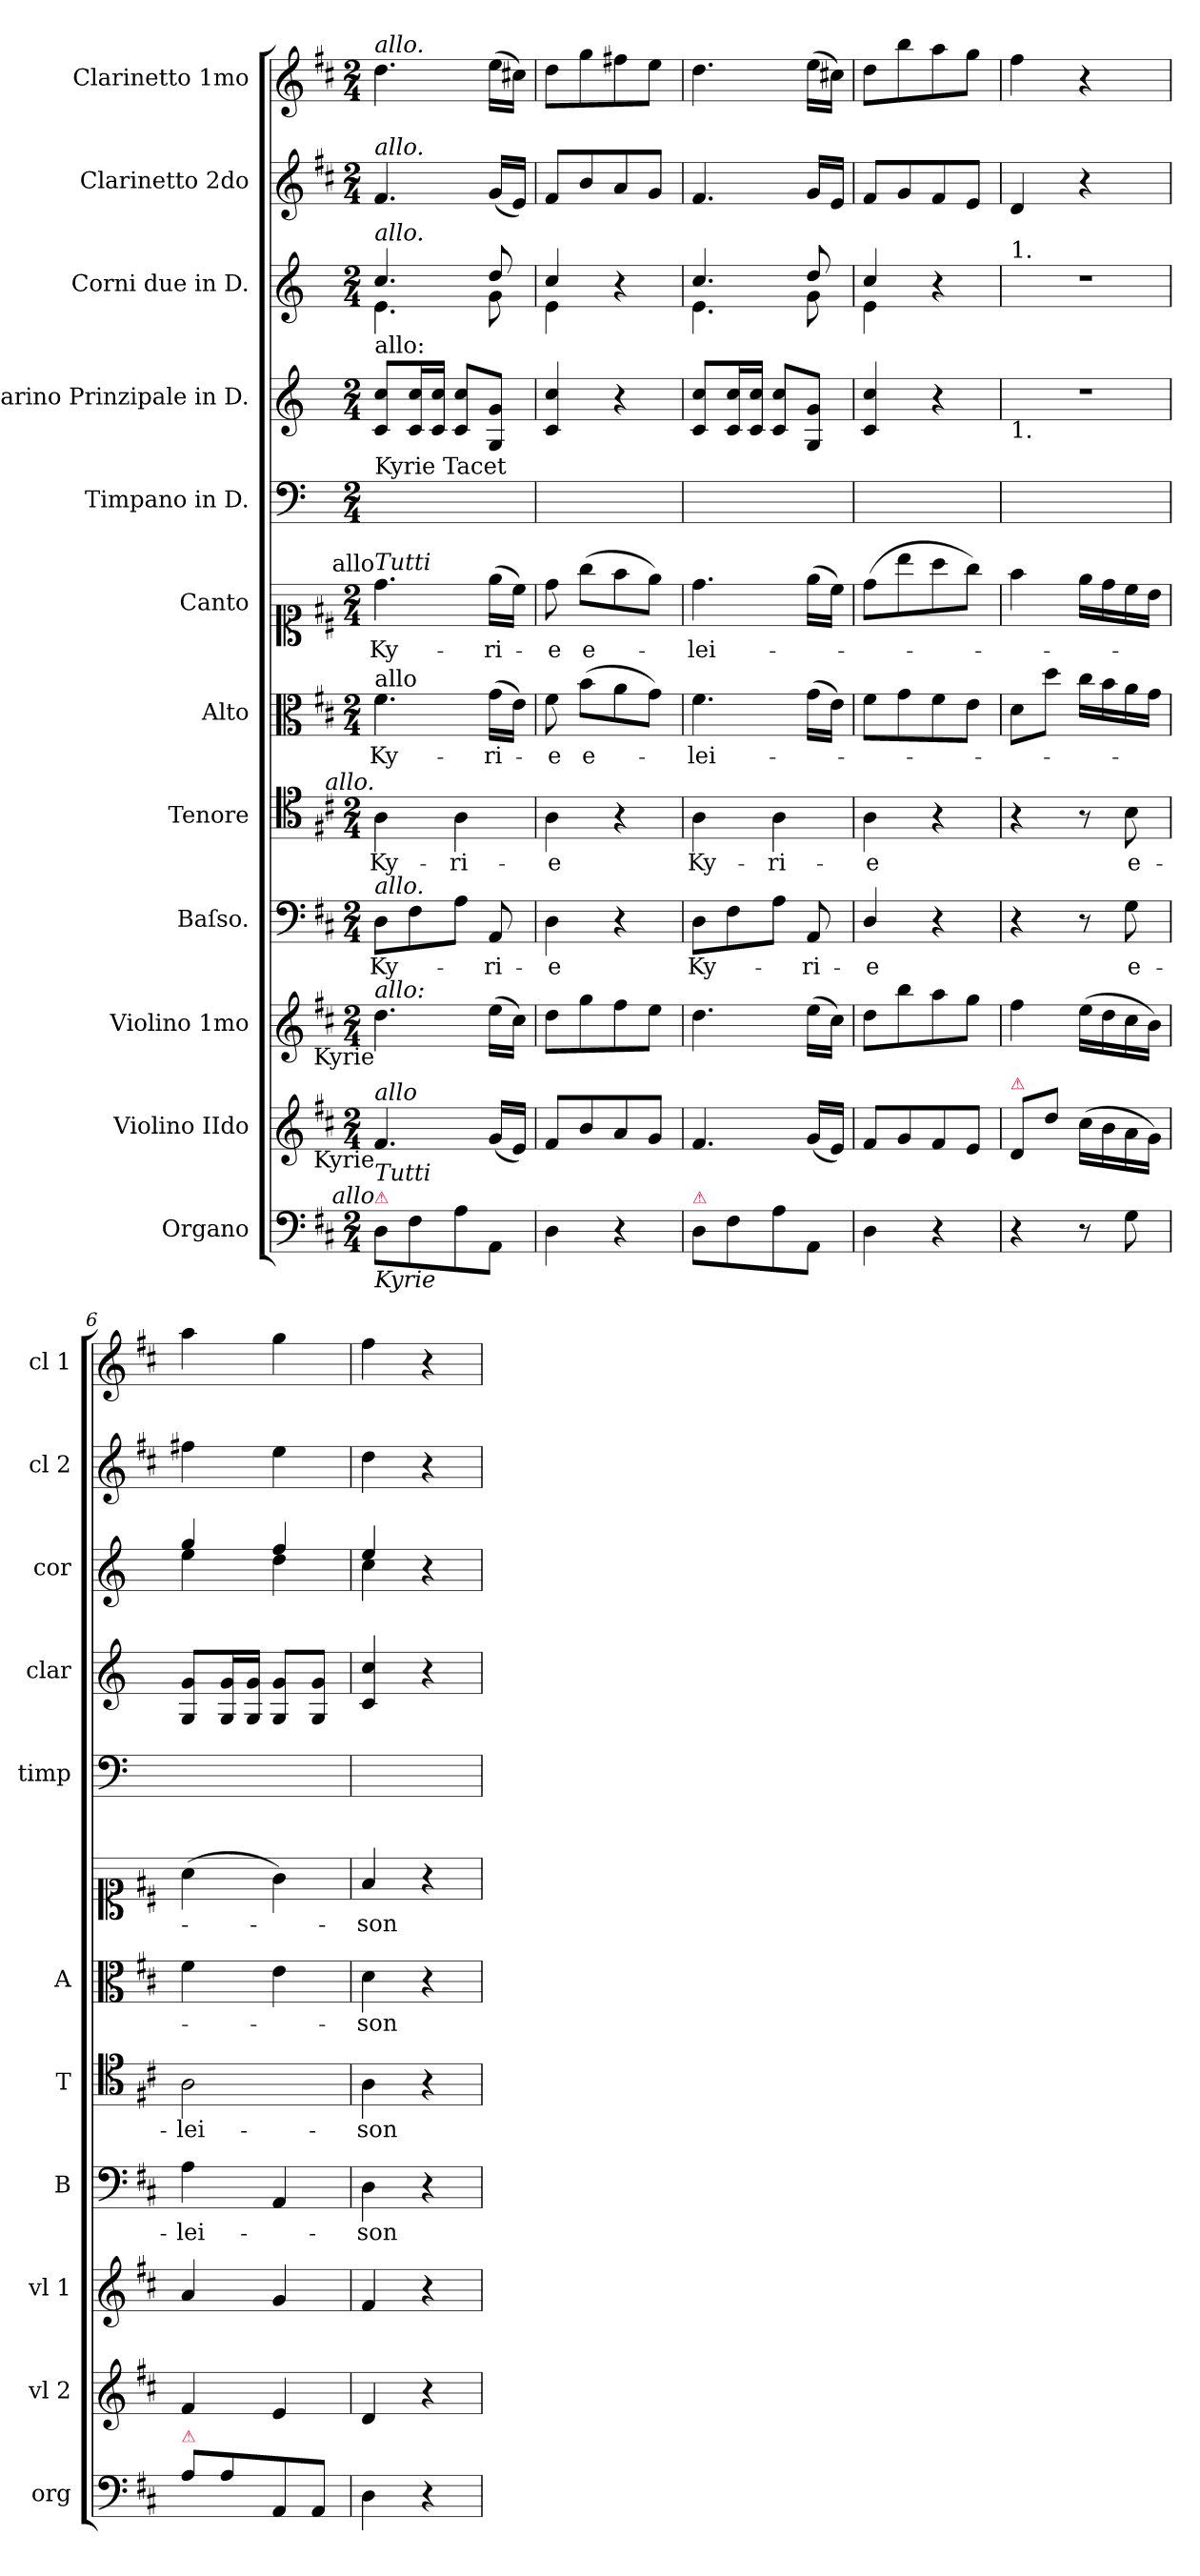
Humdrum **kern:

**kern	**kern	**kern	**kern	**text	**kern	**text	**kern	**text	**kern	**text	**kern	**kern	**kern	**kern	**kern
*part12	*part11	*part10	*part9	*part9	*part8	*part8	*part7	*part7	*part6	*part6	*part5	*part4	*part3	*part2	*part1
*staff12	*staff11	*staff10	*staff9	*staff9	*staff8	*staff8	*staff7	*staff7	*staff6	*staff6	*staff5	*staff4	*staff3	*staff2	*staff1
*I"Organo	*I"Violino IIdo	*I"Violino 1mo	*I"Baſso.	*	*I"Tenore	*	*I"Alto	*	*I"Canto	*	*I"Timpano in D.	*I"Clarino Prinzipale in D.	*I"Corni due in D.	*I"Clarinetto 2do	*I"Clarinetto 1mo
*I'org	*I'vl 2	*I'vl 1	*I'B	*	*I'T	*	*I'A	*	*	*	*I'timp	*I'clar	*I'cor	*I'cl 2	*I'cl 1
*clefF4	*clefG2	*clefG2	*clefF4	*	*clefC4	*	*clefC3	*	*clefC1	*	*clefF4	*clefG2	*clefG2	*clefG2	*clefG2
*	*	*	*	*	*	*	*	*	*	*	*	*ITrd-1c-2	*ITrd6c10	*	*
*k[f#c#]	*k[f#c#]	*k[f#c#]	*k[f#c#]	*	*k[f#c#]	*	*k[f#c#]	*	*k[f#c#]	*	*k[]	*k[f#c#]	*k[f#c#]	*k[f#c#]	*k[f#c#]
*D:	*D:	*D:	*D:	*	*D:	*	*D:	*	*D:	*	*	*	*	*D:	*D:
*M2/4	*M2/4	*M2/4	*M2/4	*	*M2/4	*	*M2/4	*	*M2/4	*	*M2/4	*M2/4	*M2/4	*M2/4	*M2/4
=1	=1	=1	=1	=1	=1	=1	=1	=1	=1	=1	=1	=1	=1	=1	=1
*	*	*	*	*	*	*	*	*	*	*	*	*	*^	*	*
!	!	!	!	!	!	!	!	!	!	!	!	!	!	!	!	!LO:TX:a:i:t=allo.
!	!	!	!	!	!	!	!	!	!	!	!	!	!	!	!LO:TX:a:i:t=allo.	!
!	!	!	!	!	!	!	!	!	!	!	!	!	!LO:TX:a:i:t=allo.	!	!	!
!	!	!	!	!	!	!	!	!	!	!	!	!LO:TX:a:t=allo&colon;	!	!	!	!
!	!	!	!	!	!	!	!	!	!	!	!LO:TX:a:t=Kyrie Tacet	!	!	!	!	!
!	!	!	!	!	!	!	!	!	!LO:TX:a:i:t=Tutti	!	!	!	!	!	!	!
!	!	!	!	!	!	!	!	!	!LO:TX:a:rj:t=allo	!	!	!	!	!	!	!
!	!	!	!	!	!	!	!LO:TX:a:t=allo	!	!	!	!	!	!	!	!	!
!	!	!	!	!	!LO:TX:a:i:rj:t=allo.	!	!	!	!	!	!	!	!	!	!	!
!	!	!	!LO:TX:a:i:t=allo.	!	!	!	!	!	!	!	!	!	!	!	!	!
!	!	!LO:TX:b:rj:t=Kyrie	!	!	!	!	!	!	!	!	!	!	!	!	!	!
!	!	!LO:TX:a:i:t=allo&colon;	!	!	!	!	!	!	!	!	!	!	!	!	!	!
!	!LO:TX:b:rj:t=Kyrie	!	!	!	!	!	!	!	!	!	!	!	!	!	!	!
!	!LO:TX:a:i:t=allo	!	!	!	!	!	!	!	!	!	!	!	!	!	!	!
!LO:TX:a:color=crimson:t=⚠	!	!	!	!	!	!	!	!	!	!	!	!	!	!	!	!
!LO:TX:a:i:t=Tutti	!	!	!	!	!	!	!	!	!	!	!	!	!	!	!	!
!LO:TX:b:i:t=Kyrie	!	!	!	!	!	!	!	!	!	!	!	!	!	!	!	!
!LO:TX:a:i:rj:t=allo	!	!	!	!	!	!	!	!	!	!	!	!	!	!	!	!
8D\L	4.f#/	4.dd\	8D\L	Ky-	4A\	Ky-	4.f#\	Ky-	4.dd\	Ky-	2ryy	8d/ 8dd/L	4.d/	4.F#\	4.f#/	4.dd\
8F#\	.	.	8F#\	.	.	.	.	.	.	.	.	16d/ 16dd/L	.	.	.	.
.	.	.	.	.	.	.	.	.	.	.	.	16d/ 16dd/JJ	.	.	.	.
8A\	.	.	8A\J	.	4A\	-ri-	.	.	.	.	.	8d/ 8dd/L	.	.	.	.
8AA/J	(16g/LL	(16ee\LL	8AA/	-ri-	.	.	(16g\LL	-ri-	(16ee\LL	-ri-	.	8A/ 8a/J	8e/	8A\	(16g/LL	(16ee\LL
.	16e/JJ)	16cc#\JJ)	.	.	.	.	16e\JJ)	.	16cc#\JJ)	.	.	.	.	.	16e/JJ)	16cc#X\JJ)
=2	=2	=2	=2	=2	=2	=2	=2	=2	=2	=2	=2	=2	=2	=2	=2	=2
4D\	8f#/L	8dd\L	4D\	-e	4A\	-e	8f#\	-e	8dd\	-e	2ryy	4d/ 4dd/	4d/	4F#\	8f#/L	8dd\L
.	8b/	8gg\	.	.	.	.	(8b\L	e-	(8gg\L	e-	.	.	.	.	8b/	8gg\
4r	8a/	8ff#\	4r	.	4r	.	8a\	.	8ff#\	.	.	4r	4r	4ryy	8a/	8ff#X\
.	8g/J	8ee\J	.	.	.	.	8g\J)	.	8ee\J)	.	.	.	.	.	8g/J	8ee\J
=3	=3	=3	=3	=3	=3	=3	=3	=3	=3	=3	=3	=3	=3	=3	=3	=3
!LO:TX:a:color=crimson:t=⚠	!	!	!	!	!	!	!	!	!	!	!	!	!	!	!	!
!	!	!	!	!LO:LY:i	!	!LO:LY:i	!	!	!	!	!	!	!	!	!	!
8D\L	4.f#/	4.dd\	8D\L	Ky-	4A\	Ky-	4.f#\	-lei-	4.dd\	-lei-	2ryy	8d/ 8dd/L	4.d/	4.F#\	4.f#/	4.dd\
8F#\	.	.	8F#\	.	.	.	.	.	.	.	.	16d/ 16dd/L	.	.	.	.
.	.	.	.	.	.	.	.	.	.	.	.	16d/ 16dd/JJ	.	.	.	.
!	!	!	!	!	!	!LO:LY:i	!	!	!	!	!	!	!	!	!	!
8A\	.	.	8A\J	.	4A\	-ri-	.	.	.	.	.	8d/ 8dd/L	.	.	.	.
!	!	!	!	!LO:LY:i	!	!	!	!	!	!	!	!	!	!	!	!
8AA/J	(16g/LL	(16ee\LL	8AA/	-ri-	.	.	(16g\LL	.	(16ee\LL	.	.	8A/ 8a/J	8e/	8A\	16g/LL	(16ee\LL
.	16e/JJ)	16cc#\JJ)	.	.	.	.	16e\JJ)	.	16cc#\JJ)	.	.	.	.	.	16e/JJ	16cc#X\JJ)
=4	=4	=4	=4	=4	=4	=4	=4	=4	=4	=4	=4	=4	=4	=4	=4	=4
!	!	!	!	!LO:LY:i	!	!LO:LY:i	!	!	!	!	!	!	!	!	!	!
4D\	8f#/L	8dd\L	4D/	-e	4A\	-e	8f#\L	.	(8dd\L	.	2ryy	4d/ 4dd/	4d/	4F#\	8f#/L	8dd\L
.	8g/	8bb\	.	.	.	.	8g\	.	8bb\	.	.	.	.	.	8g/	8bb\
4r	8f#/	8aa\	4r	.	4r	.	8f#\	.	8aa\	.	.	4r	4r	4ryy	8f#/	8aa\
.	8e/J	8gg\J	.	.	.	.	8e\J	.	8gg\J)	.	.	.	.	.	8e/J	8gg\J
*	*	*	*	*	*	*	*	*	*	*	*	*	*v	*v	*	*
=5	=5	=5	=5	=5	=5	=5	=5	=5	=5	=5	=5	=5	=5	=5	=5
!	!	!	!	!	!	!	!	!	!	!	!	!	!LO:TX:a:t=1.	!	!
!	!	!	!	!	!	!	!	!	!	!	!	!LO:TX:b:t=1.	!	!	!
!	!LO:TX:a:color=crimson:t=⚠	!	!	!	!	!	!	!	!	!	!	!	!	!	!
4r	8d/L	4ff#\	4r	.	4r	.	8d\L	.	4ff#\	.	2ryy	2r	2r	4d/	4ff#\
.	8dd\J	.	.	.	.	.	8dd\J	.	.	.	.	.	.	.	.
8r	(16cc#\LL	(16ee\LL	8r	.	8r	.	16cc#\LL	.	16ee\LL	.	.	.	.	4r	4r
.	16b\	16dd\	.	.	.	.	16b\	.	16dd\	.	.	.	.	.	.
8G\	16a\	16cc#\	8G\	e-	8B\	e-	16a\	.	16cc#\	.	.	.	.	.	.
.	16g\JJ)	16b\JJ)	.	.	.	.	16g\JJ	.	16b\JJ	.	.	.	.	.	.
=6	=6	=6	=6	=6	=6	=6	=6	=6	=6	=6	=6	=6	=6	=6	=6
*	*	*	*	*	*	*	*	*	*	*	*	*	*^	*	*
!LO:TX:a:color=crimson:t=⚠	!	!	!	!	!	!	!	!	!	!	!	!	!	!	!	!
8A\L	4f#/	4a/	4A\	-lei-	2A\	-lei-	4f#\	.	(4a\	.	2ryy	8A/ 8a/L	4a/	4f#\	4ff#X\	4aa\
8A\	.	.	.	.	.	.	.	.	.	.	.	16A/ 16a/L	.	.	.	.
.	.	.	.	.	.	.	.	.	.	.	.	16A/ 16a/JJ	.	.	.	.
8AA/	4e/	4g/	4AA/	.	.	.	4e\	.	4g\)	.	.	8A/ 8a/L	4g/	4e\	4ee\	4gg\
8AA/J	.	.	.	.	.	.	.	.	.	.	.	8A/ 8a/J	.	.	.	.
=7	=7	=7	=7	=7	=7	=7	=7	=7	=7	=7	=7	=7	=7	=7	=7	=7
4D\	4d/	4f#/	4D\	-son	4A\	-son	4d\	-son	4f#/	-son	2ryy	4d/ 4dd/	4f#/	4d\	4dd\	4ff#\
4r	4r	4r	4r	.	4r	.	4r	.	4r	.	.	4r	4r	4ryy	4r	4r
*	*	*	*	*	*	*	*	*	*	*	*	*	*v	*v	*	*
=	=	=	=	=	=	=	=	=	=	=	=	=	=	=	=
*-	*-	*-	*-	*-	*-	*-	*-	*-	*-	*-	*-	*-	*-	*-	*-
